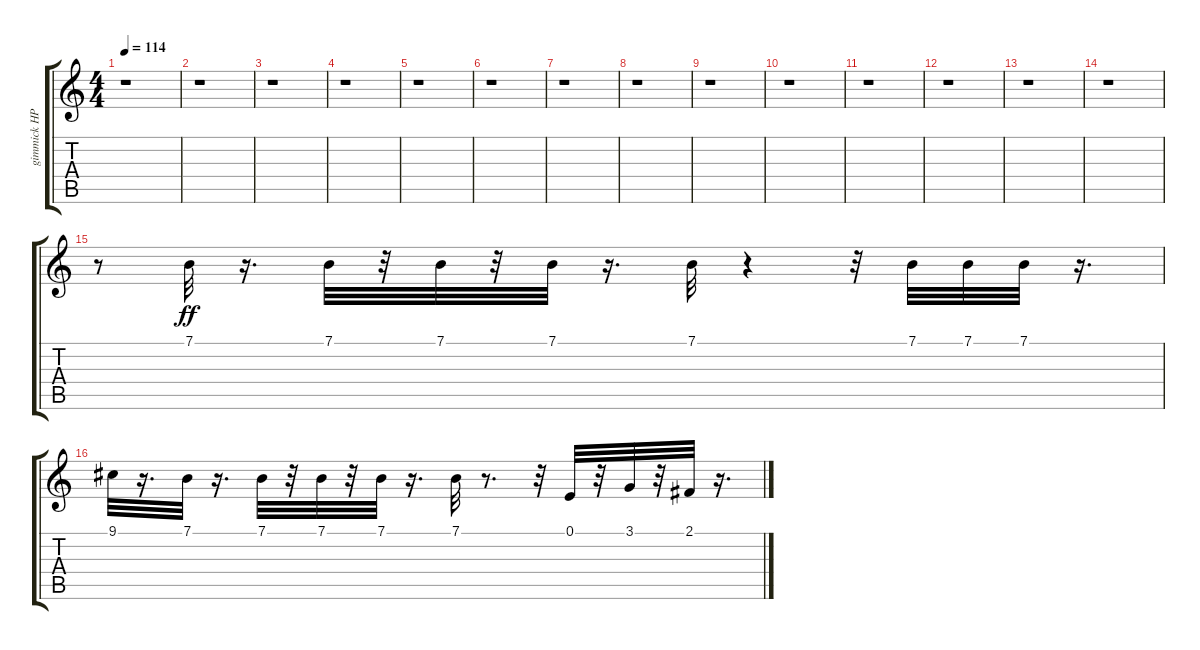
\track ("gimmick HPsaw" "gimmick HP") {instrument lead2sawtooth}
\staff {score tabs}
\tuning (E4 B3 G3 D3 A2 E2) {hide}
\ts (4 4)
\tempo 114
\clef g2
\ks c
r.1{dy ff} |
r.1 |
r.1 |
r.1 |
r.1 |
r.1 |
r.1 |
r.1 |
r.1 |
r.1 |
r.1 |
r.1 |
r.1 |
r.1 |
r.8 7.1.32 r.16{d} 7.1.32 r.32 7.1.32 r.32 7.1.32 r.16{d} 7.1.32 r.4 r.32 7.1.32 7.1.32 7.1.32 r.16{d} |
9.1.32 r.16{d} 7.1.32 r.16{d} 7.1.32 r.32 7.1.32 r.32 7.1.32 r.16{d} 7.1.32 r.8{d} r.32 0.1.32 r.32 3.1.32 r.32 2.1.32 r.16{d}
